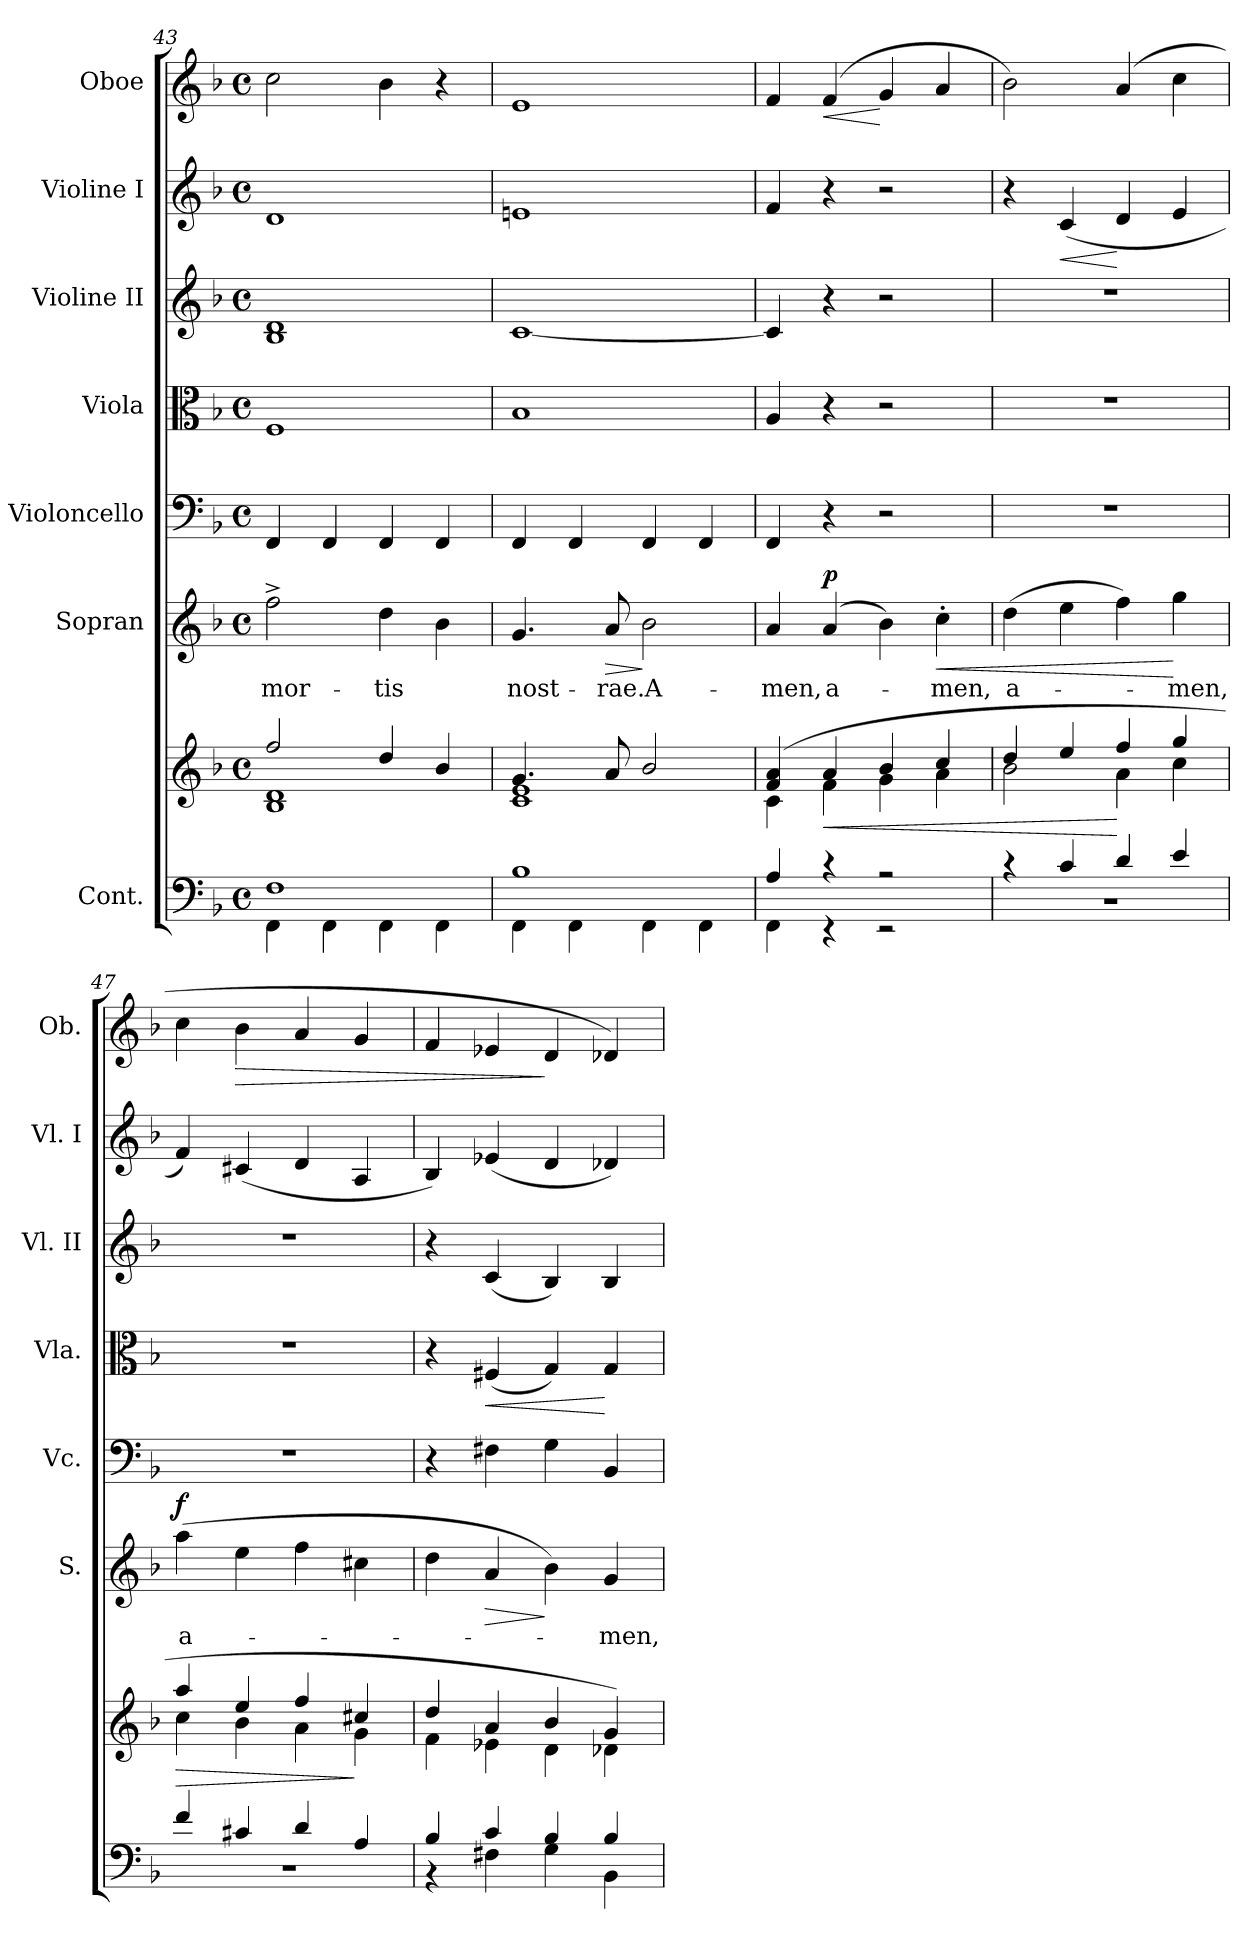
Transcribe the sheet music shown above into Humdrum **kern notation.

**kern	**kern	**dynam	**kern	**text	**dynam	**kern	**kern	**dynam	**kern	**kern	**dynam	**kern	**dynam
*part7	*part7	*part7	*part6	*part6	*part6	*part5	*part4	*part4	*part3	*part2	*part2	*part1	*part1
*staff8	*staff7	*staff7/8	*staff6	*staff6	*staff6	*staff5	*staff4	*staff4	*staff3	*staff2	*staff2	*staff1	*staff1
*I"Cont.	*	*	*I"Sopran	*	*	*I"Violoncello	*I"Viola	*	*I"Violine II	*I"Violine I	*	*I"Oboe	*
*	*	*	*I'S.	*	*	*I'Vc.	*I'Vla.	*	*I'Vl. II	*I'Vl. I	*	*I'Ob.	*
!!LO:PB:g=z
*clefF4	*clefG2	*	*clefG2	*	*	*clefF4	*clefC3	*	*clefG2	*clefG2	*	*clefG2	*
*k[b-]	*k[b-]	*	*k[b-]	*	*	*k[b-]	*k[b-]	*	*k[b-]	*k[b-]	*	*k[b-]	*
*F:	*F:	*	*F:	*	*	*F:	*F:	*	*F:	*F:	*	*F:	*
*M4/4	*M4/4	*	*M4/4	*	*	*M4/4	*M4/4	*	*M4/4	*M4/4	*	*M4/4	*
*met(c)	*met(c)	*	*met(c)	*	*	*met(c)	*met(c)	*	*met(c)	*met(c)	*	*met(c)	*
=43	=43	=43	=43	=43	=43	=43	=43	=43	=43	=43	=43	=43	=43
*^	*^	*	*	*	*	*	*	*	*	*	*	*	*
!	!	!	!	!	!	!LO:LY:b	!	!	!	!	!	!	!	!	!
1F	4FF\	2ff/	1B- 1d	.	2ff^>\	mor-	.	4FF/	1F	.	1B- 1d	1d	.	2cc\	.
.	4FF\	.	.	.	.	.	.	4FF/	.	.	.	.	.	.	.
!	!	!	!	!	!	!LO:LY:b	!	!	!	!	!	!	!	!	!
.	4FF\	4dd/	.	.	4dd\	-tis	.	4FF/	.	.	.	.	.	4b-\	.
.	4FF\	4b-/	.	.	4b-\	.	.	4FF/	.	.	.	.	.	4r	.
=44	=44	=44	=44	=44	=44	=44	=44	=44	=44	=44	=44	=44	=44	=44	=44
!	!	!	!	!	!	!LO:LY:b	!	!	!	!	!	!	!	!	!
1B-	4FF\	4.g/	1c 1e	.	4.g/	nost-	.	4FF/	1B-	.	[1c	1en	.	1e	.
.	4FF\	.	.	.	.	.	.	4FF/	.	.	.	.	.	.	.
!	!	!	!	!	!	!LO:LY:b	!LO:HP:b	!	!	!	!	!	!	!	!
.	.	8a/	.	.	8a/	-rae.	>	.	.	.	.	.	.	.	.
!	!	!	!	!	!	!LO:LY:b	!	!	!	!	!	!	!	!	!
.	4FF\	2b-/	.	.	2b-\	A-	]	4FF/	.	.	.	.	.	.	.
.	4FF\	.	.	.	.	.	.	4FF/	.	.	.	.	.	.	.
=45	=45	=45	=45	=45	=45	=45	=45	=45	=45	=45	=45	=45	=45	=45	=45
!	!	!	!	!	!	!LO:LY:b	!	!	!	!	!	!	!	!	!
4A/	4FF\	(4f/ 4a/	4c\	.	4a/	-men,	.	4FF/	4A/	.	4c/]	4f/	.	4f/	.
!	!	!	!	!LO:HP:b	!	!LO:LY:b	!LO:DY:a	!	!	!	!	!	!	!	!LO:HP:b
4r	4r	4a/	4f\	<	(4a/	a-	p	4r	4r	.	4r	4r	.	(4f/	<
2r	2r	4b-/	4g\	.	4b-\)	.	.	2r	2r	.	2r	2r	.	4g/	[
!	!	!	!	!	!	!LO:LY:b	!LO:HP:b	!	!	!	!	!	!	!	!
.	.	4cc/	4a\	.	4cc'>\	-men,	<	.	.	.	.	.	.	4a/	.
=46	=46	=46	=46	=46	=46	=46	=46	=46	=46	=46	=46	=46	=46	=46	=46
!	!	!	!	!	!	!LO:LY:b	!	!	!	!	!	!	!	!	!
4rc	1r	4dd/	2b-\	.	(>4dd\	a-	.	1r	1r	.	1r	4r	.	2b-\)	.
!	!	!	!	!	!	!	!	!	!	!	!	!	!LO:HP:b	!	!
4c/	.	4ee/	.	.	4ee\	.	.	.	.	.	.	(<4c/	<	.	.
4d/	.	4ff/	4a\	[	4ff\)	.	.	.	.	.	.	4d/	[	(4a/	.
!	!	!	!	!	!	!LO:LY:b	!	!	!	!	!	!	!	!	!
4e/	.	4gg/	4cc\	.	4gg\	-men,	[	.	.	.	.	4e/	.	4cc\	.
=47	=47	=47	=47	=47	=47	=47	=47	=47	=47	=47	=47	=47	=47	=47	=47
!	!	!	!	!LO:HP:b	!	!LO:LY:b	!LO:DY:a	!	!	!	!	!	!	!	!
4f/	1r	4aa/	4cc\	>	(>4aa\	a-	f	1r	1r	.	1r	4f/)	.	4cc\	.
!	!	!	!	!	!	!	!	!	!	!	!	!	!	!	!LO:HP:b
4c#X/	.	4ee/	4b-\	.	4ee\	.	.	.	.	.	.	(<4c#X/	.	4b-\	>
4d/	.	4ff/	4a\	.	4ff\	.	.	.	.	.	.	4d/	.	4a/	.
4A/	.	4cc#X/	4g\	]	4cc#X\	.	.	.	.	.	.	4A/	.	4g/	.
!!LO:PB:g=z
=48	=48	=48	=48	=48	=48	=48	=48	=48	=48	=48	=48	=48	=48	=48	=48
4B-/	4r	4dd/	4f\	.	4dd\	.	.	4r	4r	.	4r	4B-/)	.	4f/	.
!	!	!	!	!	!	!	!LO:HP:b	!	!	!LO:HP:b	!	!	!	!	!
4c/	4F#X\	4a/	4e-X\	.	4a/	.	>	4F#X\	(<4F#X/	<	(<4c/	(<4e-X/	.	4e-X/	.
4B-/	4G\	4b-/	4d\	.	4b-\)	.	]	4G\	4G/)	.	4B-/)	4d/	.	4d/	]
!	!	!	!	!	!	!LO:LY:b	!	!	!	!	!	!	!	!	!
4B-/	4BB-\	4g/)	4d-X\	.	4g/	-men,	.	4BB-/	4G/	[	4B-/	4d-X/)	.	4d-X/)	.
*v	*v	*	*	*	*	*	*	*	*	*	*	*	*	*	*
*	*v	*v	*	*	*	*	*	*	*	*	*	*	*	*
=	=	=	=	=	=	=	=	=	=	=	=	=	=
*-	*-	*-	*-	*-	*-	*-	*-	*-	*-	*-	*-	*-	*-
